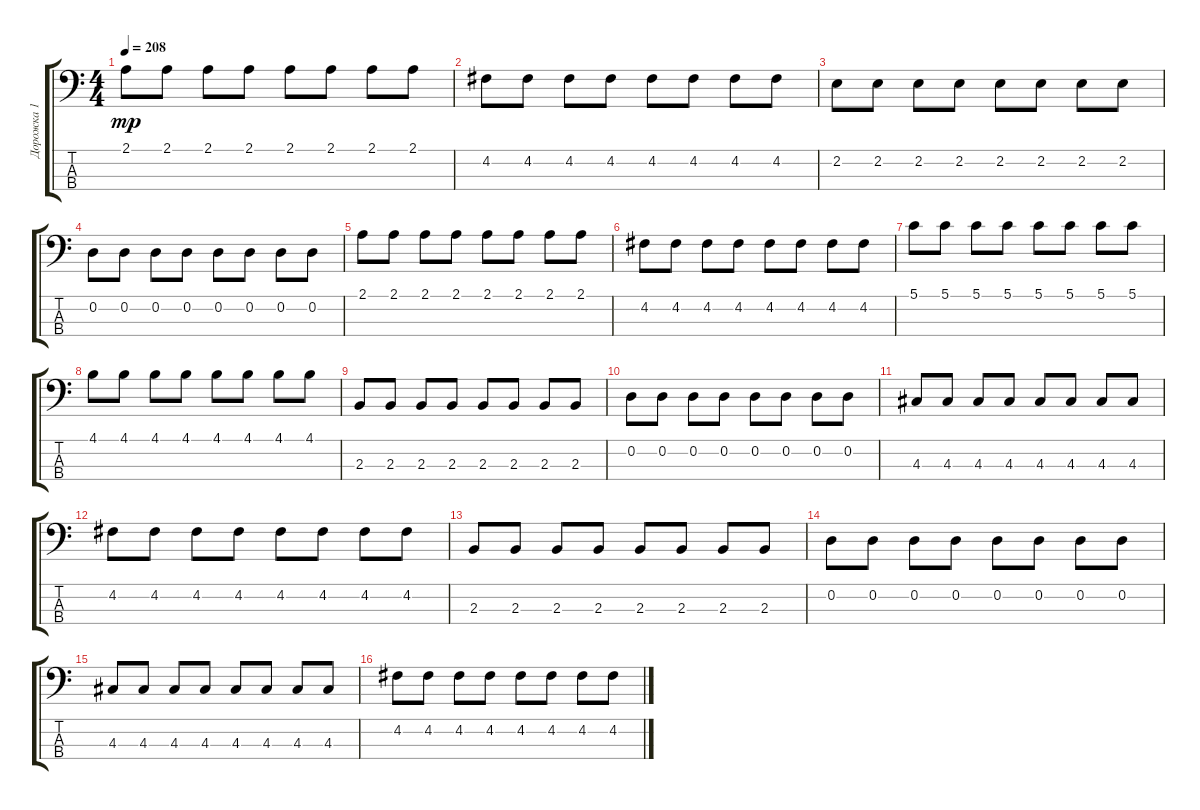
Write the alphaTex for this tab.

\track ("Дорожка 1" "Дорожка 1") {instrument electricbassfinger}
\staff {score tabs}
\tuning (G2 D2 A1 E1) {hide}
\ts (4 4)
\tempo 208
\clef f4
\ks c
2.1.8{dy mp} 2.1.8 2.1.8 2.1.8 2.1.8 2.1.8 2.1.8 2.1.8 |
4.2.8 4.2.8 4.2.8 4.2.8 4.2.8 4.2.8 4.2.8 4.2.8 |
2.2.8 2.2.8 2.2.8 2.2.8 2.2.8 2.2.8 2.2.8 2.2.8 |
0.2.8 0.2.8 0.2.8 0.2.8 0.2.8 0.2.8 0.2.8 0.2.8 |
2.1.8 2.1.8 2.1.8 2.1.8 2.1.8 2.1.8 2.1.8 2.1.8 |
4.2.8 4.2.8 4.2.8 4.2.8 4.2.8 4.2.8 4.2.8 4.2.8 |
5.1.8 5.1.8 5.1.8 5.1.8 5.1.8 5.1.8 5.1.8 5.1.8 |
4.1.8 4.1.8 4.1.8 4.1.8 4.1.8 4.1.8 4.1.8 4.1.8 |
2.3.8 2.3.8 2.3.8 2.3.8 2.3.8 2.3.8 2.3.8 2.3.8 |
0.2.8 0.2.8 0.2.8 0.2.8 0.2.8 0.2.8 0.2.8 0.2.8 |
4.3.8 4.3.8 4.3.8 4.3.8 4.3.8 4.3.8 4.3.8 4.3.8 |
4.2.8 4.2.8 4.2.8 4.2.8 4.2.8 4.2.8 4.2.8 4.2.8 |
2.3.8 2.3.8 2.3.8 2.3.8 2.3.8 2.3.8 2.3.8 2.3.8 |
0.2.8 0.2.8 0.2.8 0.2.8 0.2.8 0.2.8 0.2.8 0.2.8 |
4.3.8 4.3.8 4.3.8 4.3.8 4.3.8 4.3.8 4.3.8 4.3.8 |
4.2.8 4.2.8 4.2.8 4.2.8 4.2.8 4.2.8 4.2.8 4.2.8
